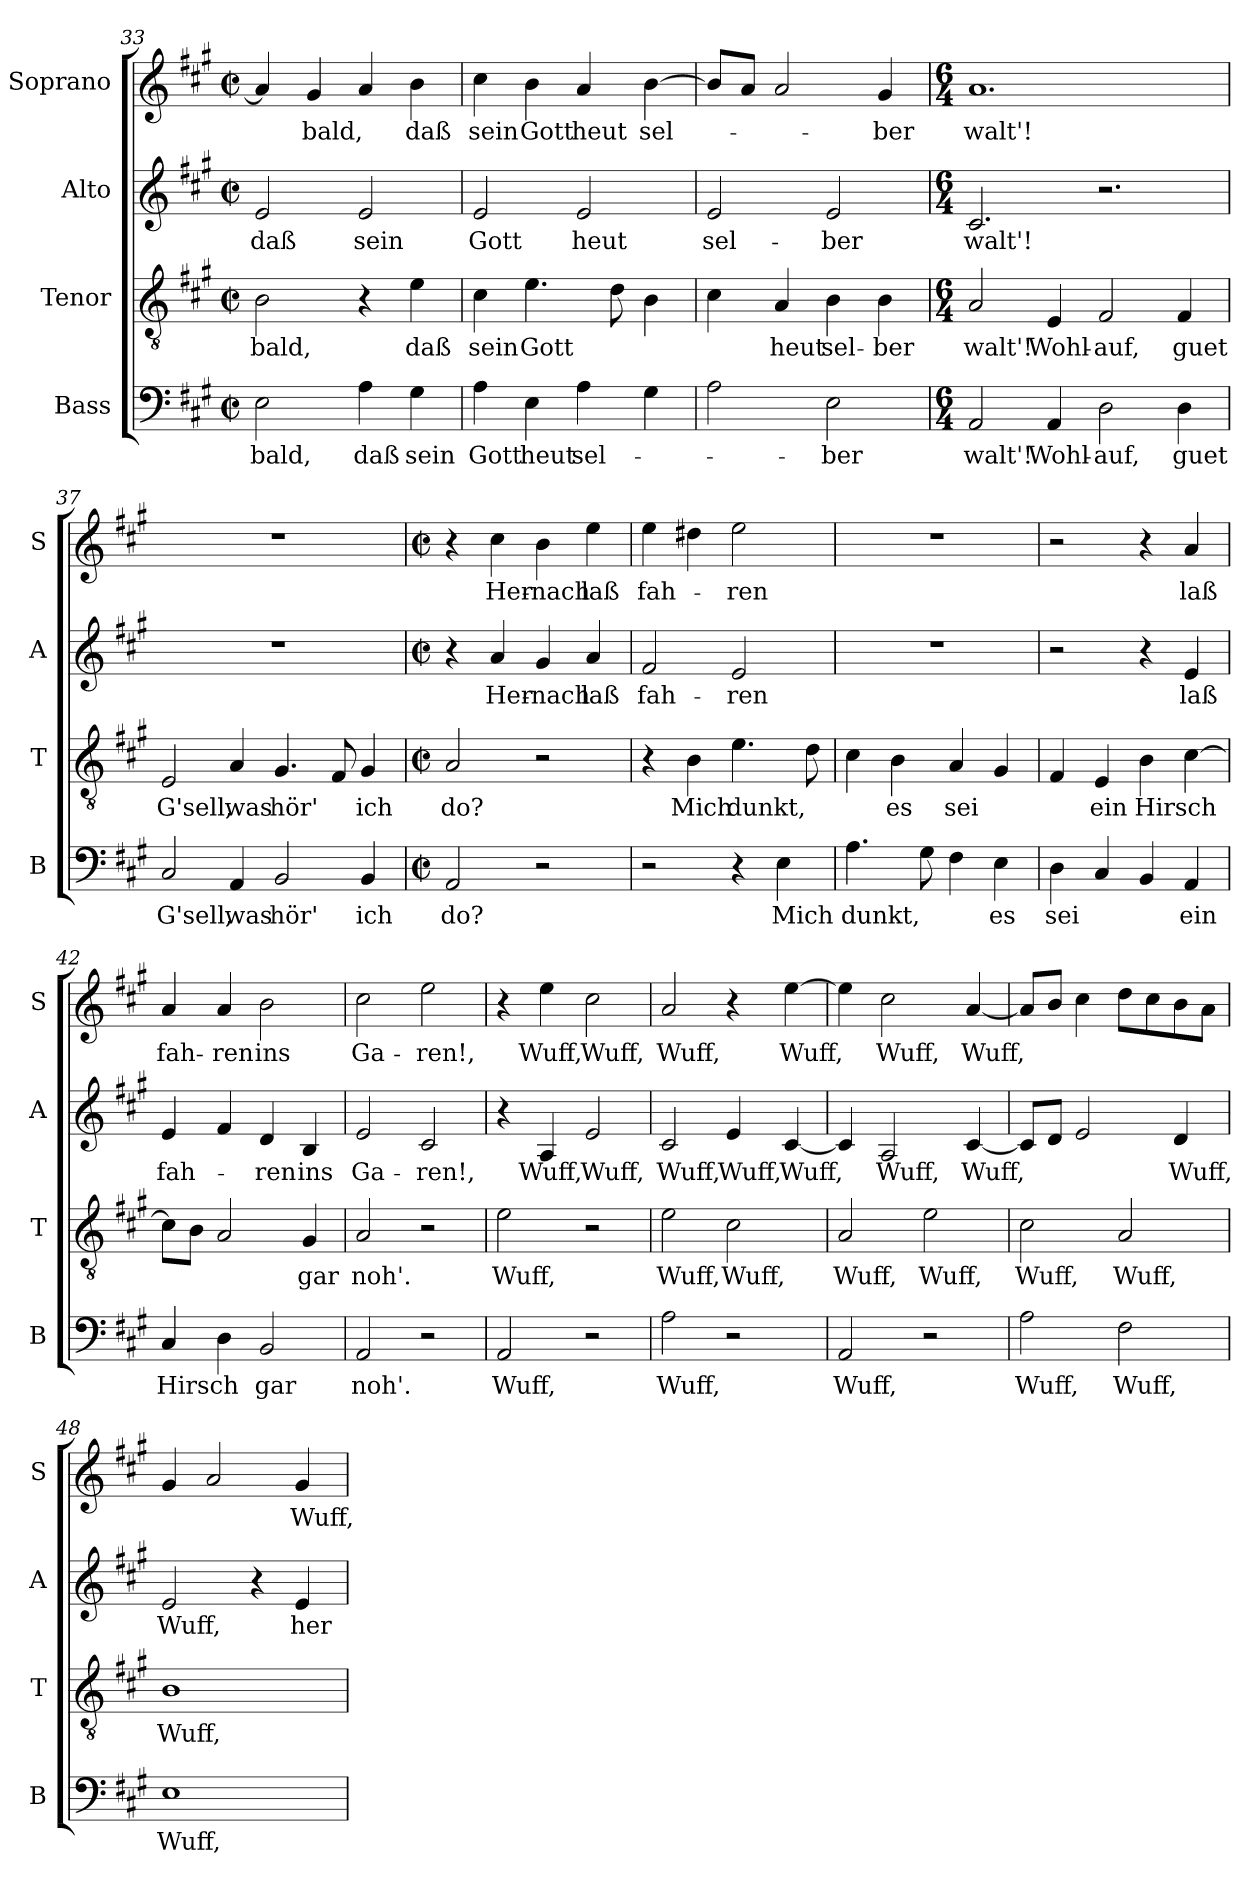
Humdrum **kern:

**kern	**text	**kern	**text	**kern	**text	**kern	**text
*part4	*part4	*part3	*part3	*part2	*part2	*part1	*part1
*staff4	*staff4	*staff3	*staff3	*staff2	*staff2	*staff1	*staff1
*I"Bass	*	*I"Tenor	*	*I"Alto	*	*I"Soprano	*
*I'B	*	*I'T	*	*I'A	*	*I'S	*
*clefF4	*	*clefGv2	*	*clefG2	*	*clefG2	*
*k[f#c#g#]	*	*k[f#c#g#]	*	*k[f#c#g#]	*	*k[f#c#g#]	*
*A:	*	*A:	*	*A:	*	*A:	*
*M2/2	*	*M2/2	*	*M2/2	*	*M2/2	*
*met(c|)	*	*met(c|)	*	*met(c|)	*	*met(c|)	*
=33	=33	=33	=33	=33	=33	=33	=33
2E\	bald,	2B\	bald,	2e/	daß	4a/]	.
.	.	.	.	.	.	4g#/	bald,
4A\	daß	4r	.	2e/	sein	4a/	.
4G#\	sein	4e\	daß	.	.	4b\	daß
=34	=34	=34	=34	=34	=34	=34	=34
4A\	Gott	4c#\	sein	2e/	Gott	4cc#\	sein
4E\	heut	4.e\	Gott	.	.	4b\	Gott
4A\	sel-	.	.	2e/	heut	4a/	heut
.	.	8d\	.	.	.	.	.
4G#\	.	4B\	.	.	.	[4b\	sel-
=35	=35	=35	=35	=35	=35	=35	=35
2A\	.	4c#\	.	2e/	sel-	8b/L]	.
.	.	.	.	.	.	8a/J	.
.	.	4A/	heut	.	.	2a/	.
2E\	-ber	4B\	sel-	2e/	-ber	.	.
.	.	4B\	-ber	.	.	4g#/	-ber
!!LO:LB:g=z
=36	=36	=36	=36	=36	=36	=36	=36
*M6/4	*	*M6/4	*	*M6/4	*	*M6/4	*
2AA/	walt'!	2A/	walt'!	2.c#/	walt'!	1.a	walt'!
4AA/	Wohl-	4E/	Wohl-	.	.	.	.
2D\	-auf,	2F#/	-auf,	2.r	.	.	.
4D\	guet	4F#/	guet	.	.	.	.
=37	=37	=37	=37	=37	=37	=37	=37
2C#/	G'sell,	2E/	G'sell,	1.r	.	1.r	.
4AA/	was	4A/	was	.	.	.	.
2BB/	hör'	4.G#/	hör'	.	.	.	.
.	.	8F#/	.	.	.	.	.
4BB/	ich	4G#/	ich	.	.	.	.
=38	=38	=38	=38	=38	=38	=38	=38
*M2/2	*	*M2/2	*	*M2/2	*	*M2/2	*
*met(c|)	*	*met(c|)	*	*met(c|)	*	*met(c|)	*
2AA/	do?	2A/	do?	4r	.	4r	.
.	.	.	.	4a/	Her-	4cc#\	Her-
2r	.	2r	.	4g#/	-nach	4b\	-nach
.	.	.	.	4a/	laß	4ee\	laß
=39	=39	=39	=39	=39	=39	=39	=39
2r	.	4r	.	2f#/	fah-	4ee\	fah-
.	.	4B\	Mich	.	.	4dd#X\	.
4r	.	4.e\	dunkt,	2e/	-ren	2ee\	-ren
4E\	Mich	.	.	.	.	.	.
.	.	8d\	.	.	.	.	.
!!LO:LB:g=z
=40	=40	=40	=40	=40	=40	=40	=40
4.A\	dunkt,	4c#\	.	1r	.	1r	.
.	.	4B\	es	.	.	.	.
8G#\	.	.	.	.	.	.	.
4F#\	.	4A/	sei	.	.	.	.
4E\	es	4G#/	.	.	.	.	.
=41	=41	=41	=41	=41	=41	=41	=41
4D\	sei	4F#/	.	2r	.	2r	.
4C#/	.	4E/	ein	.	.	.	.
4BB/	.	4B\	Hirsch	4r	.	4r	.
4AA/	ein	[4c#\	.	4e/	laß	4a/	laß
=42	=42	=42	=42	=42	=42	=42	=42
4C#/	Hirsch	8c#\L]	.	4e/	fah-	4a/	fah-
.	.	8B\J	.	.	.	.	.
4D\	.	2A/	.	4f#/	.	4a/	-ren
2BB/	gar	.	.	4d/	-ren	2b\	ins
.	.	4G#/	gar	4B/	ins	.	.
=43	=43	=43	=43	=43	=43	=43	=43
2AA/	noh'.	2A/	noh'.	2e/	Ga-	2cc#\	Ga-
2r	.	2r	.	2c#/	-ren!,	2ee\	-ren!,
=44	=44	=44	=44	=44	=44	=44	=44
2AA/	Wuff,	2e\	Wuff,	4r	.	4r	.
.	.	.	.	4A/	Wuff,	4ee\	Wuff,
2r	.	2r	.	2e/	Wuff,	2cc#\	Wuff,
!!LO:PB:g=z
=45	=45	=45	=45	=45	=45	=45	=45
2A\	Wuff,	2e\	Wuff,	2c#/	Wuff,	2a/	Wuff,
2r	.	2c#\	Wuff,	4e/	Wuff,	4r	.
.	.	.	.	[4c#/	Wuff,	[4ee\	Wuff,
=46	=46	=46	=46	=46	=46	=46	=46
2AA/	Wuff,	2A/	Wuff,	4c#/]	.	4ee\]	.
.	.	.	.	2A/	Wuff,	2cc#\	Wuff,
2r	.	2e\	Wuff,	.	.	.	.
.	.	.	.	[4c#/	Wuff,	[4a/	Wuff,
=47	=47	=47	=47	=47	=47	=47	=47
2A\	Wuff,	2c#\	Wuff,	8c#/L]	.	8a/L]	.
.	.	.	.	8d/J	.	8b/J	.
.	.	.	.	2e/	.	4cc#\	.
2F#\	Wuff,	2A/	Wuff,	.	.	8dd\L	.
.	.	.	.	.	.	8cc#\	.
.	.	.	.	4d/	Wuff,	8b\	.
.	.	.	.	.	.	8a\J	.
=48	=48	=48	=48	=48	=48	=48	=48
1E	Wuff,	1B	Wuff,	2e/	Wuff,	4g#/	.
.	.	.	.	.	.	2a/	.
.	.	.	.	4r	.	.	.
.	.	.	.	4e/	her-	4g#/	Wuff,
=	=	=	=	=	=	=	=
*-	*-	*-	*-	*-	*-	*-	*-
